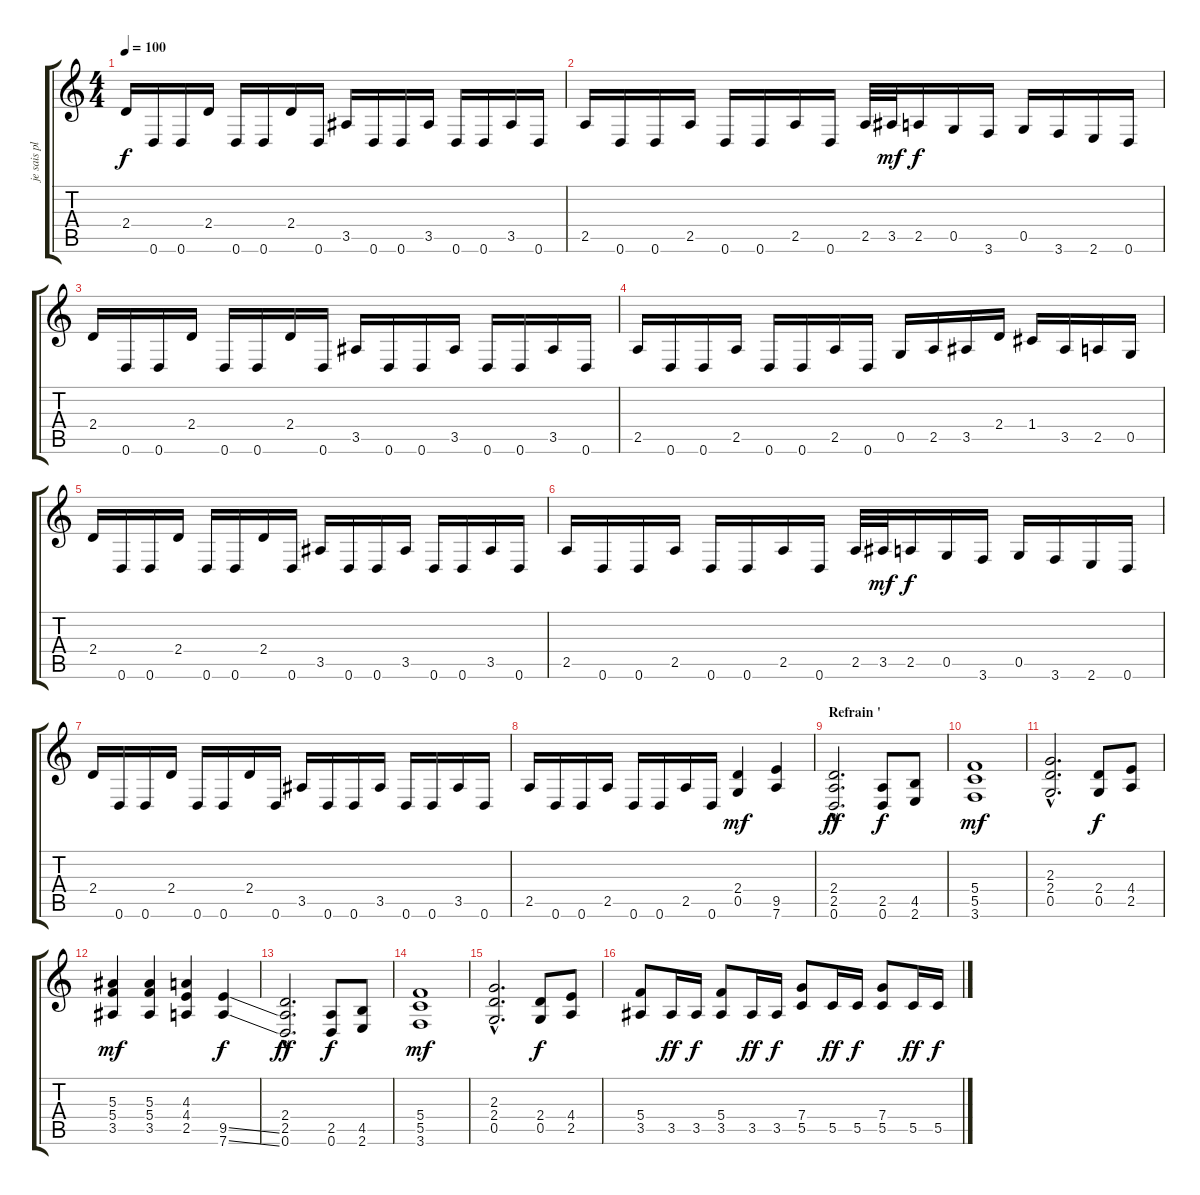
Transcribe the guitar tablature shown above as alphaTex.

\track ("je sais plus" "je sais pl") {instrument overdrivenguitar}
\staff {score tabs}
\tuning (D4 A3 F3 C3 G2 D2) {hide}
\ts (4 4)
\tempo 100
\clef g2
\ks c
2.4.16{dy f} 0.6.16 0.6.16 2.4.16 0.6.16 0.6.16 2.4.16 0.6.16 3.5.16 0.6.16 0.6.16 3.5.16 0.6.16 0.6.16 3.5.16 0.6.16 |
2.5.16 0.6.16 0.6.16 2.5.16 0.6.16 0.6.16 2.5.16 0.6.16 2.5.32 3.5.32{dy mf} 2.5.16{dy f} 0.5.16 3.6.16 0.5.16 3.6.16 2.6.16 0.6.16 |
2.4.16 0.6.16 0.6.16 2.4.16 0.6.16 0.6.16 2.4.16 0.6.16 3.5.16 0.6.16 0.6.16 3.5.16 0.6.16 0.6.16 3.5.16 0.6.16 |
2.5.16 0.6.16 0.6.16 2.5.16 0.6.16 0.6.16 2.5.16 0.6.16 0.5.16 2.5.16 3.5.16 2.4.16 1.4.16 3.5.16 2.5.16 0.5.16 |
2.4.16 0.6.16 0.6.16 2.4.16 0.6.16 0.6.16 2.4.16 0.6.16 3.5.16 0.6.16 0.6.16 3.5.16 0.6.16 0.6.16 3.5.16 0.6.16 |
2.5.16 0.6.16 0.6.16 2.5.16 0.6.16 0.6.16 2.5.16 0.6.16 2.5.32 3.5.32{dy mf} 2.5.16{dy f} 0.5.16 3.6.16 0.5.16 3.6.16 2.6.16 0.6.16 |
2.4.16 0.6.16 0.6.16 2.4.16 0.6.16 0.6.16 2.4.16 0.6.16 3.5.16 0.6.16 0.6.16 3.5.16 0.6.16 0.6.16 3.5.16 0.6.16 |
2.5.16 0.6.16 0.6.16 2.5.16 0.6.16 0.6.16 2.5.16 0.6.16 (2.4 0.5).4{dy mf} (9.5 7.6).4 |
\section ("" "Refrain '")
(2.4{hac} 2.5{hac} 0.6{hac}).2{d dy ff} (2.5 0.6).8{dy f} (4.5 2.6).8 |
(5.4 5.5 3.6).1{dy mf} |
(2.3{hac} 2.4{hac} 0.5{hac}).2{d} (2.4 0.5).8{dy f} (4.4 2.5).8 |
(5.3 5.4 3.5).4{dy mf} (5.3 5.4 3.5).4 (4.3 4.4 2.5).4 (9.5{ss} 7.6{ss}).4{dy f} |
(2.4{hac} 2.5{hac} 0.6{hac}).2{d dy ff} (2.5 0.6).8{dy f} (4.5 2.6).8 |
(5.4 5.5 3.6).1{dy mf} |
(2.3{hac} 2.4{hac} 0.5{hac}).2{d} (2.4 0.5).8{dy f} (4.4 2.5).8 |
(5.4 3.5).8 3.5.16{dy ff} 3.5.16{dy f} (5.4 3.5).8 3.5.16{dy ff} 3.5.16{dy f} (7.4 5.5).8 5.5.16{dy ff} 5.5.16{dy f} (7.4 5.5).8 5.5.16{dy ff} 5.5.16{dy f}
